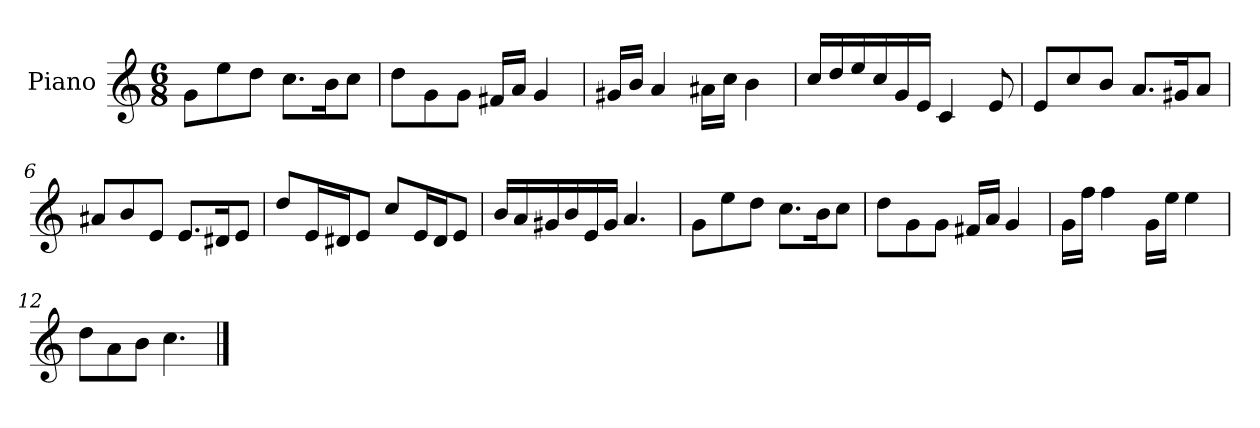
**kern
*part1
*staff1
*I"Piano
*I'Pno
*clefG2
*k[]
*M6/8
=1
8g\L
8ee\
8dd\J
8.cc\L
16b\K
8cc\J
=2
8dd\L
8g\
8g\J
16f#X/LL
16a/JJ
4g/
=3
16g#X/LL
16b/JJ
4a/
16a#X\LL
16cc\JJ
4b\
=4
16cc/LL
16dd/
16ee/
16cc/
16g/
16e/JJ
4c/
8e/
=5
8e/L
8cc/
8b/J
8.a/L
16g#X/K
8a/J
=6
8a#X/L
8b/
8e/J
8.e/L
16d#X/K
8e/J
=7
8dd/L
16e/L
16d#X/J
8e/J
8cc/L
16e/L
16d#/J
8e/J
=8
16b/LL
16a/
16g#X/
16b/
16e/
16g#/JJ
4.a/
=9
8g\L
8ee\
8dd\J
8.cc\L
16b\K
8cc\J
=10
8dd\L
8g\
8g\J
16f#X/LL
16a/JJ
4g/
=11
16g\LL
16ff\JJ
4ff\
16g\LL
16ee\JJ
4ee\
=12
8dd\L
8a\
8b\J
4.cc\
==
*-
